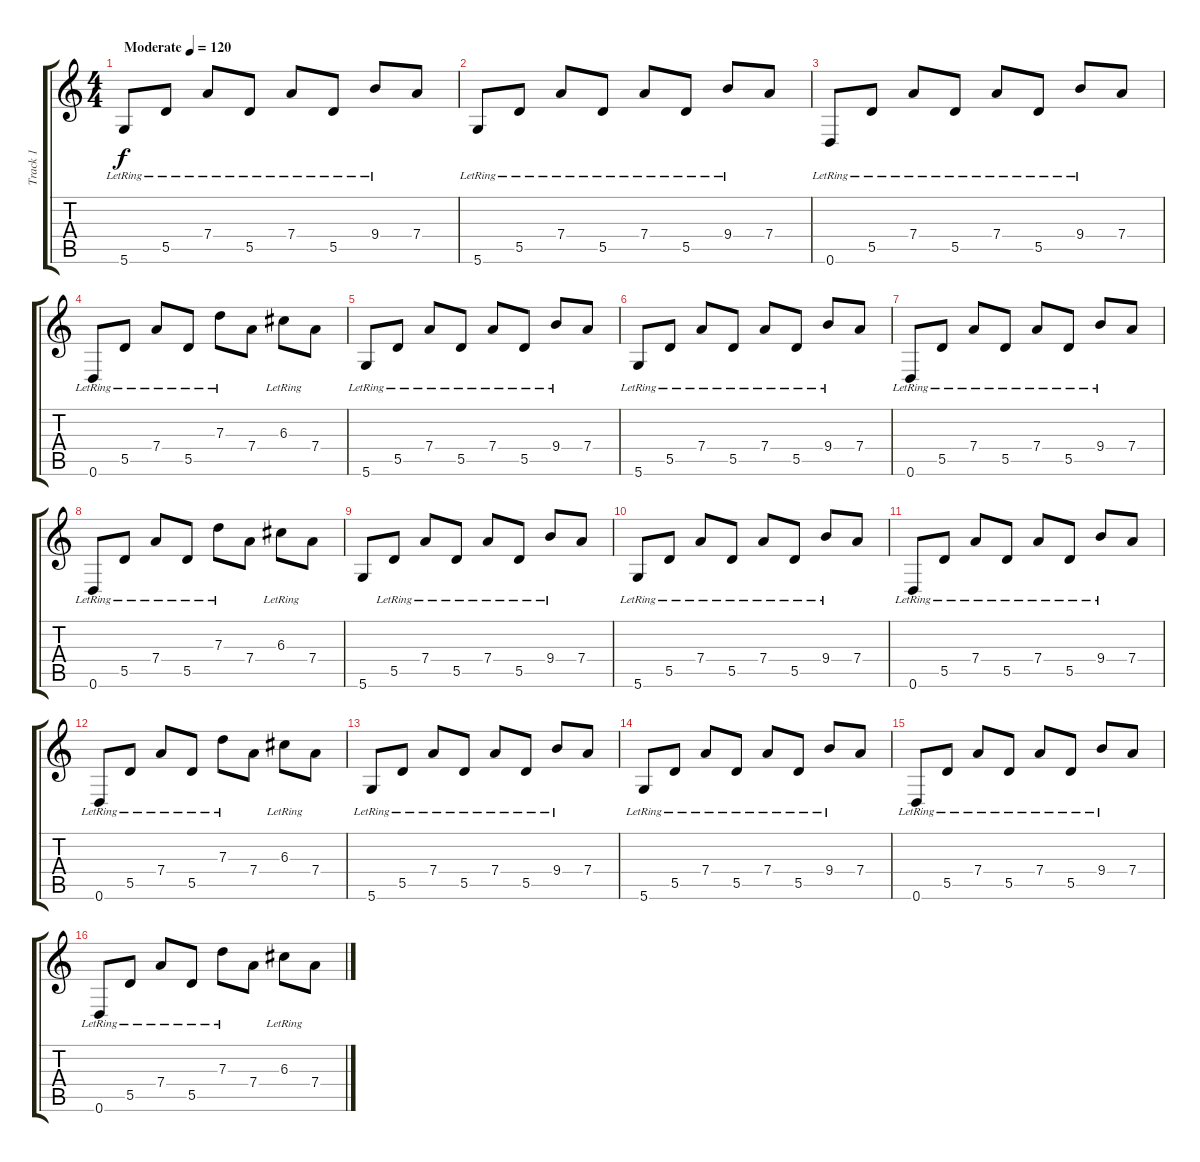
\track ("Track 1" "Track 1") {instrument acousticguitarsteel}
\staff {score tabs}
\tuning (E4 B3 G3 D3 A2 D2) {hide}
\ts (4 4)
\tempo (120 "Moderate")
\clef g2
\ks c
5.6{lr}.8{dy f instrument acousticguitarsteel} 5.5{lr}.8 7.4{lr}.8 5.5{lr}.8 7.4{lr}.8 5.5{lr}.8 9.4{lr}.8 7.4.8 |
5.6{lr}.8 5.5{lr}.8 7.4{lr}.8 5.5{lr}.8 7.4{lr}.8 5.5{lr}.8 9.4{lr}.8 7.4.8 |
0.6{lr}.8 5.5{lr}.8 7.4{lr}.8 5.5{lr}.8 7.4{lr}.8 5.5{lr}.8 9.4{lr}.8 7.4.8 |
0.6{lr}.8 5.5{lr}.8 7.4{lr}.8 5.5{lr}.8 7.3{lr}.8 7.4.8 6.3{lr}.8 7.4.8 |
5.6{lr}.8 5.5{lr}.8 7.4{lr}.8 5.5{lr}.8 7.4{lr}.8 5.5{lr}.8 9.4{lr}.8 7.4.8 |
5.6{lr}.8 5.5{lr}.8 7.4{lr}.8 5.5{lr}.8 7.4{lr}.8 5.5{lr}.8 9.4{lr}.8 7.4.8 |
0.6{lr}.8 5.5{lr}.8 7.4{lr}.8 5.5{lr}.8 7.4{lr}.8 5.5{lr}.8 9.4{lr}.8 7.4.8 |
0.6{lr}.8 5.5{lr}.8 7.4{lr}.8 5.5{lr}.8 7.3{lr}.8 7.4.8 6.3{lr}.8 7.4.8 |
5.6.8 5.5{lr}.8 7.4{lr}.8 5.5{lr}.8 7.4{lr}.8 5.5{lr}.8 9.4{lr}.8 7.4.8 |
5.6{lr}.8 5.5{lr}.8 7.4{lr}.8 5.5{lr}.8 7.4{lr}.8 5.5{lr}.8 9.4{lr}.8 7.4.8 |
0.6{lr}.8 5.5{lr}.8 7.4{lr}.8 5.5{lr}.8 7.4{lr}.8 5.5{lr}.8 9.4{lr}.8 7.4.8 |
0.6{lr}.8 5.5{lr}.8 7.4{lr}.8 5.5{lr}.8 7.3{lr}.8 7.4.8 6.3{lr}.8 7.4.8 |
5.6{lr}.8 5.5{lr}.8 7.4{lr}.8 5.5{lr}.8 7.4{lr}.8 5.5{lr}.8 9.4{lr}.8 7.4.8 |
5.6{lr}.8 5.5{lr}.8 7.4{lr}.8 5.5{lr}.8 7.4{lr}.8 5.5{lr}.8 9.4{lr}.8 7.4.8 |
0.6{lr}.8 5.5{lr}.8 7.4{lr}.8 5.5{lr}.8 7.4{lr}.8 5.5{lr}.8 9.4{lr}.8 7.4.8 |
0.6{lr}.8 5.5{lr}.8 7.4{lr}.8 5.5{lr}.8 7.3{lr}.8 7.4.8 6.3{lr}.8 7.4.8
